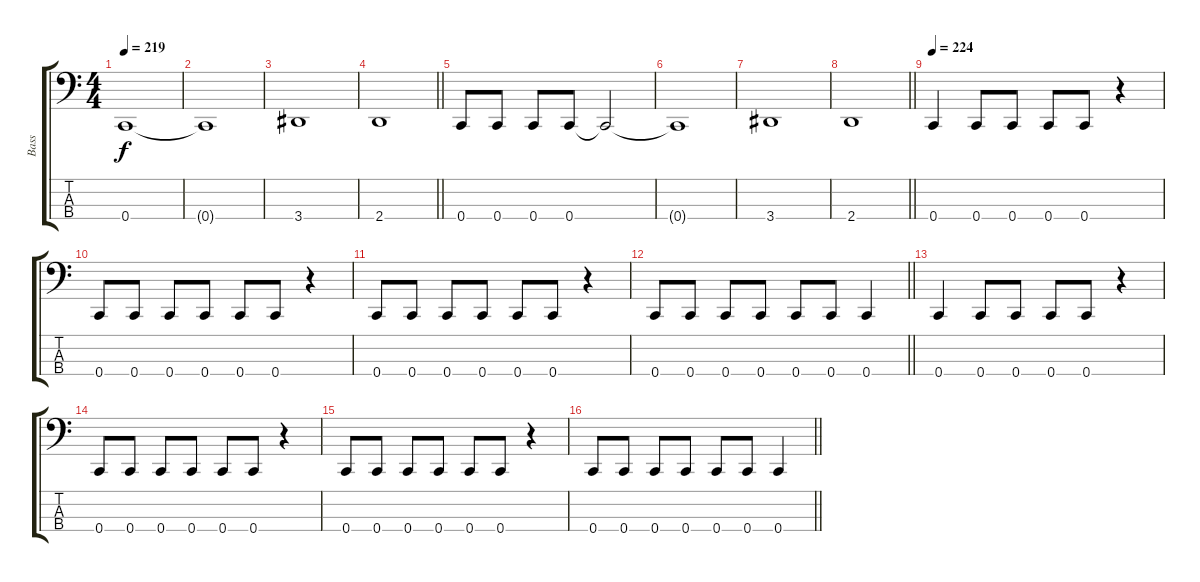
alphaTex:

\track ("Bass" "Bass") {instrument electricbassfinger}
\staff {score tabs}
\tuning (F2 C2 G1 C1) {hide}
\ts (4 4)
\section ("" "")
\tempo 219
\clef f4
\ks c
0.4.1{dy f} |
0.4{t}.1 |
3.4.1 |
\barLineRight lightlight
2.4.1 |
0.4.8 0.4.8 0.4.8 0.4.8 0.4{t}.2 |
0.4{t}.1 |
3.4.1 |
\barLineRight lightlight
2.4.1 |
\section ("" "")
\tempo 224
0.4.4 0.4.8 0.4.8 0.4.8 0.4.8 r.4 |
0.4.8 0.4.8 0.4.8 0.4.8 0.4.8 0.4.8 r.4 |
0.4.8 0.4.8 0.4.8 0.4.8 0.4.8 0.4.8 r.4 |
\barLineRight lightlight
0.4.8 0.4.8 0.4.8 0.4.8 0.4.8 0.4.8 0.4.4 |
0.4.4 0.4.8 0.4.8 0.4.8 0.4.8 r.4 |
0.4.8 0.4.8 0.4.8 0.4.8 0.4.8 0.4.8 r.4 |
0.4.8 0.4.8 0.4.8 0.4.8 0.4.8 0.4.8 r.4 |
\barLineRight lightlight
0.4.8 0.4.8 0.4.8 0.4.8 0.4.8 0.4.8 0.4.4
